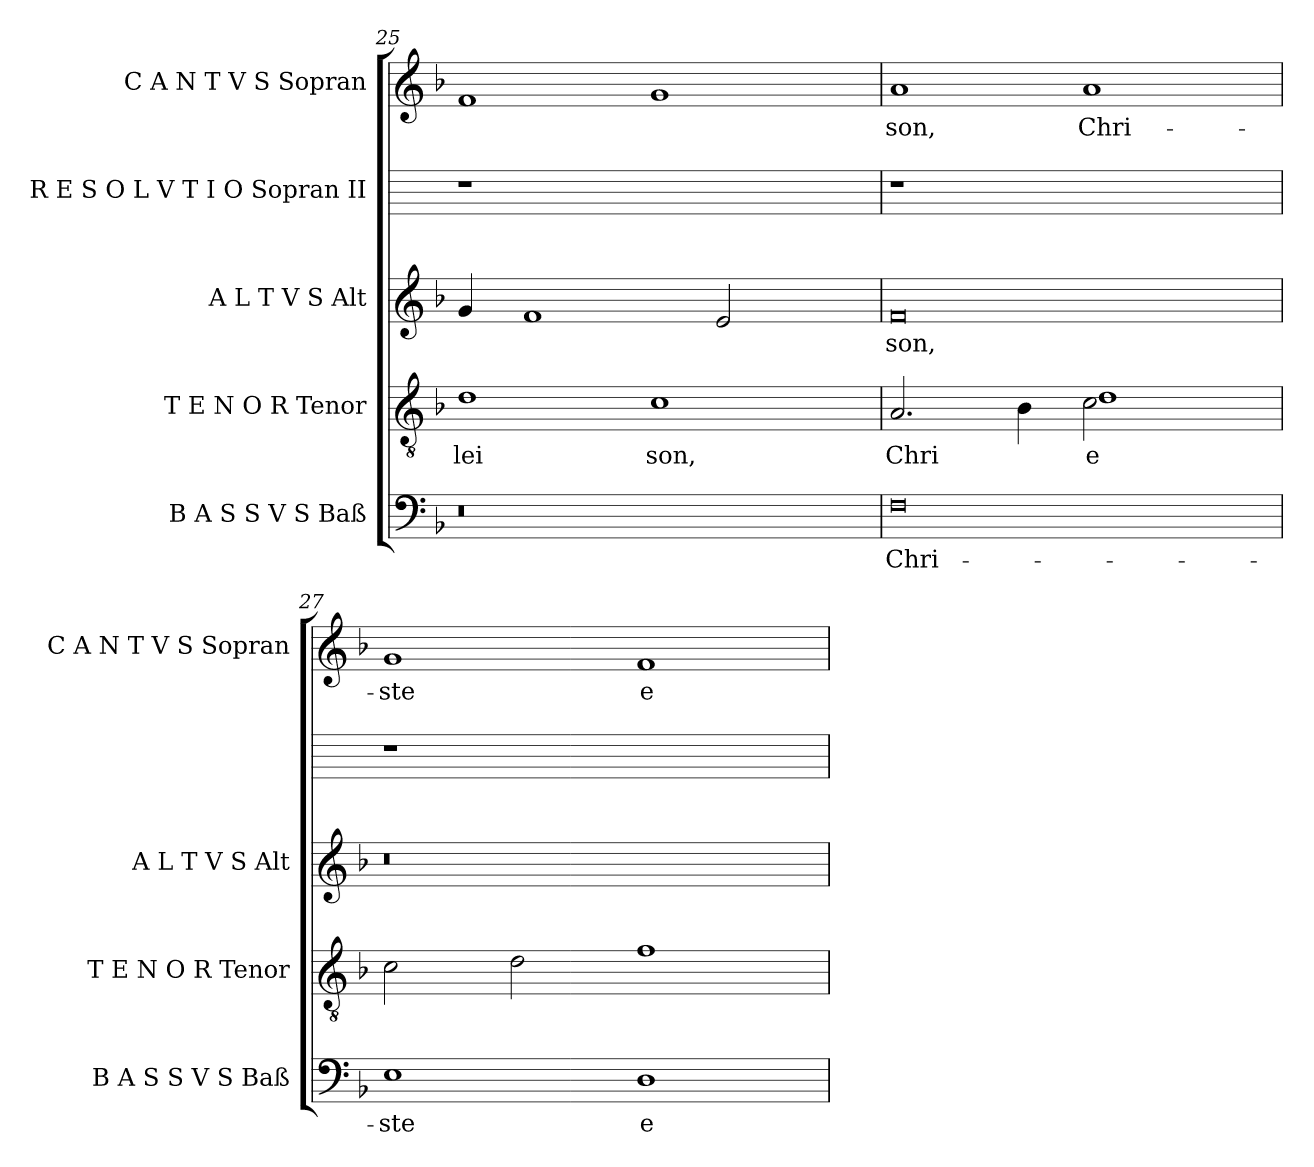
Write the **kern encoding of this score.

**kern	**text	**kern	**text	**kern	**text	**kern	**kern	**text
*part5	*part5	*part4	*part4	*part3	*part3	*part2	*part1	*part1
*staff5	*staff5	*staff4	*staff4	*staff3	*staff3	*staff2	*staff1	*staff1
*I"B A S S V S  Baß	*	*I"T E N O R  Tenor	*	*I"A L T V S  Alt	*	*I"R E S O L V T I O  Sopran II	*I"C A N T V S  Sopran	*
*I'B A S S V S  Baß	*	*I'T E N O R  Tenor	*	*I'A L T V S  Alt	*	*	*I'C A N T V S  Sopran	*
*clefF4	*	*clefGv2	*	*clefG2	*	*	*clefG2	*
*k[b-]	*	*k[b-]	*	*k[b-]	*	*	*k[b-]	*
*F:	*	*F:	*	*F:	*	*	*F:	*
=25	=25	=25	=25	=25	=25	=25	=25	=25
!	!	!	!LO:LY:b:cj	!	!	!	!	!
0r	.	1d	lei	4g/	.	1r	1f	.
.	.	.	.	1f	.	.	.	.
!	!	!	!LO:LY:b:cj	!	!	!	!	!
.	.	1c	son,	.	.	1ryy	1g	.
.	.	.	.	2e/	.	.	.	.
.	.	.	.	4ryy	.	.	.	.
=26	=26	=26	=26	=26	=26	=26	=26	=26
!	!LO:LY:b:cj	!	!LO:LY:b	!	!LO:LY:b:cj	!	!	!LO:LY:b:cj
*	*	*^	*	*	*	*	*	*
0F	Chri-	2.A/	1ryy	Chri	0f	-son,	1r	1a	-son,
.	.	4B-\	.	.	.	.	.	.	.
!	!	!	!	!LO:LY:b:cj	!	!	!	!	!
!	!	!	!	!LO:LY:b:rj	!	!	!	!	!LO:LY:b:cj
.	.	2c\	1d	e	.	.	1ryy	1a	Chri-
.	.	2ryy	.	.	.	.	.	.	.
*	*	*v	*v	*	*	*	*	*	*
=27	=27	=27	=27	=27	=27	=27	=27	=27
!	!LO:LY:b:cj	!	!	!	!	!	!	!LO:LY:b:cj
1E	-ste	2c\	.	0r	.	1r	1g	-ste
.	.	2d\	.	.	.	.	.	.
!	!LO:LY:b:cj	!	!	!	!	!	!	!LO:LY:b:cj
1D	e-	1f	.	.	.	1ryy	1f	e-
=	=	=	=	=	=	=	=	=
*-	*-	*-	*-	*-	*-	*-	*-	*-
